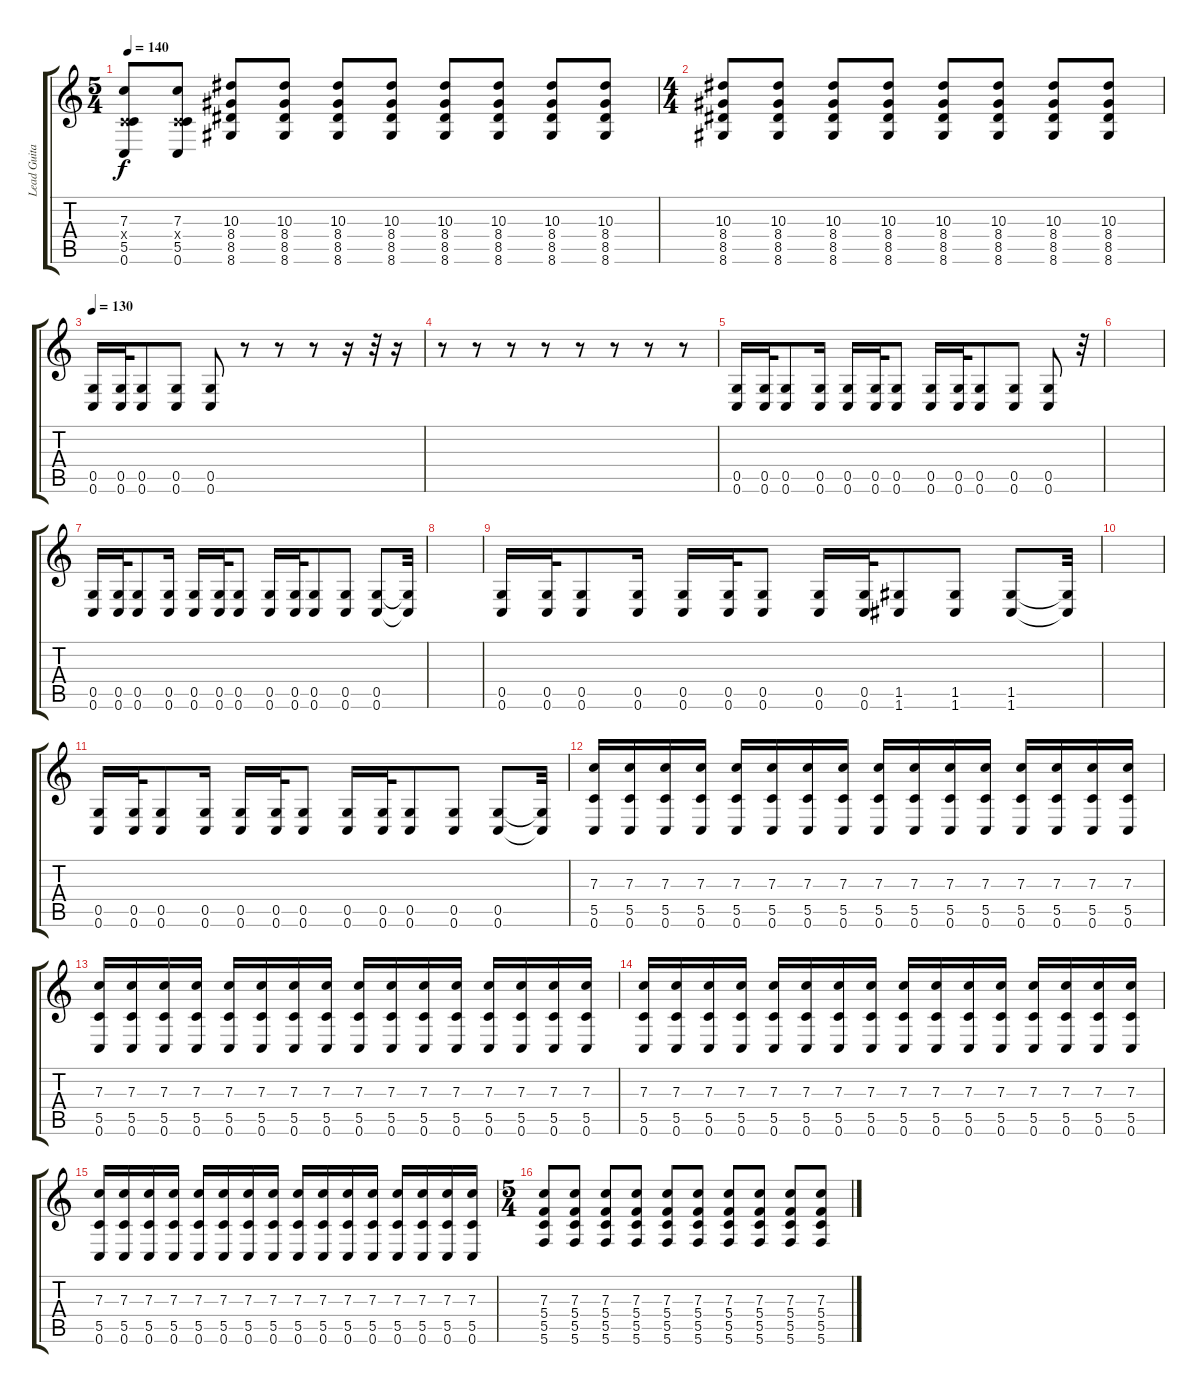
\track ("Lead Guitar" "Lead Guita") {instrument electricguitarjazz}
\staff {score tabs}
\tuning (D4 A3 F3 C3 G2 C2) {hide}
\ts (5 4)
\tempo 140
\clef g2
\ks c
(7.3 0.4{x} 5.5 0.6).8{dy f} (7.3 0.4{x} 5.5 0.6).8 (10.3 8.4 8.5 8.6).8 (10.3 8.4 8.5 8.6).8 (10.3 8.4 8.5 8.6).8 (10.3 8.4 8.5 8.6).8 (10.3 8.4 8.5 8.6).8 (10.3 8.4 8.5 8.6).8 (10.3 8.4 8.5 8.6).8 (10.3 8.4 8.5 8.6).8 |
\ts (4 4)
(10.3 8.4 8.5 8.6).8 (10.3 8.4 8.5 8.6).8 (10.3 8.4 8.5 8.6).8 (10.3 8.4 8.5 8.6).8 (10.3 8.4 8.5 8.6).8 (10.3 8.4 8.5 8.6).8 (10.3 8.4 8.5 8.6).8 (10.3 8.4 8.5 8.6).8 |
\tempo 130
(0.5 0.6).16 (0.5 0.6).32 (0.5 0.6).8 (0.5 0.6).8 (0.5 0.6).8 r.8 r.8 r.8 r.16 r.32 r.16 |
r.8 r.8 r.8 r.8 r.8 r.8 r.8 r.8 |
(0.5 0.6).16 (0.5 0.6).32 (0.5 0.6).8 (0.5 0.6).16 (0.5 0.6).16 (0.5 0.6).32 (0.5 0.6).8 (0.5 0.6).16 (0.5 0.6).32 (0.5 0.6).8 (0.5 0.6).8 (0.5 0.6).8 r.32 |
|
(0.5 0.6).16 (0.5 0.6).32 (0.5 0.6).8 (0.5 0.6).16 (0.5 0.6).16 (0.5 0.6).32 (0.5 0.6).8 (0.5 0.6).16 (0.5 0.6).32 (0.5 0.6).8 (0.5 0.6).8 (0.5 0.6).8 (0.5{t} 0.6{t}).32 |
|
(0.5 0.6).16 (0.5 0.6).32 (0.5 0.6).8 (0.5 0.6).16 (0.5 0.6).16 (0.5 0.6).32 (0.5 0.6).8 (0.5 0.6).16 (0.5 0.6).32 (1.5 1.6).8 (1.5 1.6).8 (1.5 1.6).8 (1.5{t} 1.6{t}).32 |
|
(0.5 0.6).16 (0.5 0.6).32 (0.5 0.6).8 (0.5 0.6).16 (0.5 0.6).16 (0.5 0.6).32 (0.5 0.6).8 (0.5 0.6).16 (0.5 0.6).32 (0.5 0.6).8 (0.5 0.6).8 (0.5 0.6).8 (0.5{t} 0.6{t}).32 |
(7.3 5.5 0.6).16 (7.3 5.5 0.6).16 (7.3 5.5 0.6).16 (7.3 5.5 0.6).16 (7.3 5.5 0.6).16 (7.3 5.5 0.6).16 (7.3 5.5 0.6).16 (7.3 5.5 0.6).16 (7.3 5.5 0.6).16 (7.3 5.5 0.6).16 (7.3 5.5 0.6).16 (7.3 5.5 0.6).16 (7.3 5.5 0.6).16 (7.3 5.5 0.6).16 (7.3 5.5 0.6).16 (7.3 5.5 0.6).16 |
(7.3 5.5 0.6).16 (7.3 5.5 0.6).16 (7.3 5.5 0.6).16 (7.3 5.5 0.6).16 (7.3 5.5 0.6).16 (7.3 5.5 0.6).16 (7.3 5.5 0.6).16 (7.3 5.5 0.6).16 (7.3 5.5 0.6).16 (7.3 5.5 0.6).16 (7.3 5.5 0.6).16 (7.3 5.5 0.6).16 (7.3 5.5 0.6).16 (7.3 5.5 0.6).16 (7.3 5.5 0.6).16 (7.3 5.5 0.6).16 |
(7.3 5.5 0.6).16 (7.3 5.5 0.6).16 (7.3 5.5 0.6).16 (7.3 5.5 0.6).16 (7.3 5.5 0.6).16 (7.3 5.5 0.6).16 (7.3 5.5 0.6).16 (7.3 5.5 0.6).16 (7.3 5.5 0.6).16 (7.3 5.5 0.6).16 (7.3 5.5 0.6).16 (7.3 5.5 0.6).16 (7.3 5.5 0.6).16 (7.3 5.5 0.6).16 (7.3 5.5 0.6).16 (7.3 5.5 0.6).16 |
(7.3 5.5 0.6).16 (7.3 5.5 0.6).16 (7.3 5.5 0.6).16 (7.3 5.5 0.6).16 (7.3 5.5 0.6).16 (7.3 5.5 0.6).16 (7.3 5.5 0.6).16 (7.3 5.5 0.6).16 (7.3 5.5 0.6).16 (7.3 5.5 0.6).16 (7.3 5.5 0.6).16 (7.3 5.5 0.6).16 (7.3 5.5 0.6).16 (7.3 5.5 0.6).16 (7.3 5.5 0.6).16 (7.3 5.5 0.6).16 |
\ts (5 4)
(7.3 5.4 5.5 5.6).8{instrument acousticguitarsteel} (7.3 5.4 5.5 5.6).8 (7.3 5.4 5.5 5.6).8 (7.3 5.4 5.5 5.6).8 (7.3 5.4 5.5 5.6).8 (7.3 5.4 5.5 5.6).8 (7.3 5.4 5.5 5.6).8 (7.3 5.4 5.5 5.6).8 (7.3 5.4 5.5 5.6).8 (7.3 5.4 5.5 5.6).8
